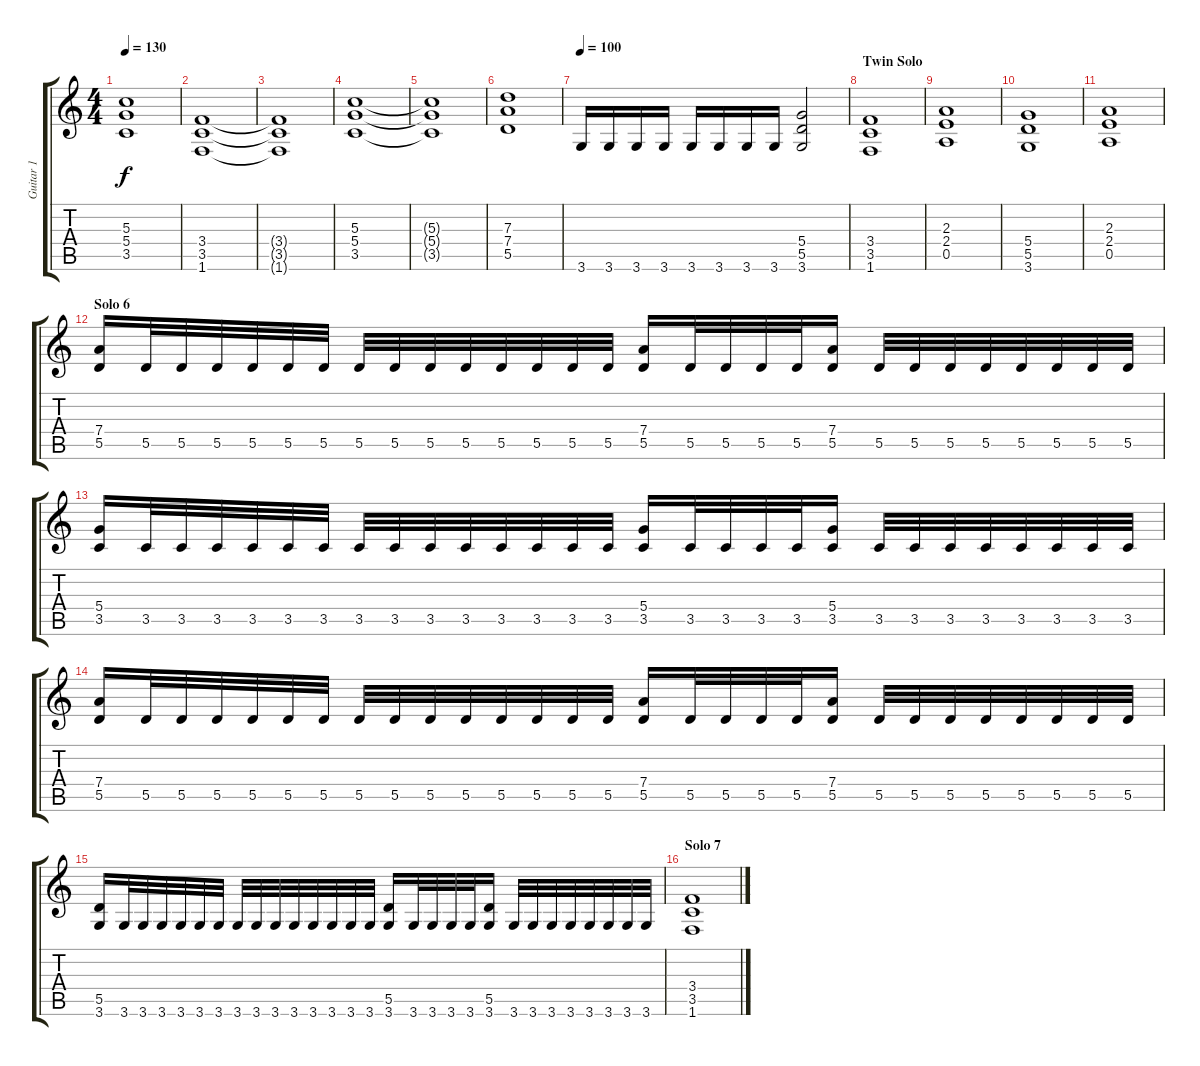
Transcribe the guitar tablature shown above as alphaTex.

\track ("Guitar 1" "Guitar 1") {instrument overdrivenguitar}
\staff {score tabs}
\tuning (E4 B3 G3 D3 A2 E2) {hide}
\ts (4 4)
\tempo 130
\clef g2
\ks c
(5.3{t} 5.4{t} 3.5{t}).1{dy f} |
(3.4 3.5 1.6).1 |
(3.4{t} 3.5{t} 1.6{t}).1 |
(5.3 5.4 3.5).1 |
(5.3{t} 5.4{t} 3.5{t}).1 |
(7.3 7.4 5.5).1 |
\tempo 100
3.6.16 3.6.16 3.6.16 3.6.16 3.6.16 3.6.16 3.6.16 3.6.16 (5.4 5.5 3.6).2 |
\section ("" "Twin Solo")
(3.4 3.5 1.6).1 |
(2.3 2.4 0.5).1 |
(5.4 5.5 3.6).1 |
(2.3 2.4 0.5).1 |
\section ("" "Solo 6")
(7.4 5.5).16 5.5.32 5.5.32 5.5.32 5.5.32 5.5.32 5.5.32 5.5.32 5.5.32 5.5.32 5.5.32 5.5.32 5.5.32 5.5.32 5.5.32 (7.4 5.5).16 5.5.32 5.5.32 5.5.32 5.5.32 (7.4 5.5).16 5.5.32 5.5.32 5.5.32 5.5.32 5.5.32 5.5.32 5.5.32 5.5.32 |
(5.4 3.5).16 3.5.32 3.5.32 3.5.32 3.5.32 3.5.32 3.5.32 3.5.32 3.5.32 3.5.32 3.5.32 3.5.32 3.5.32 3.5.32 3.5.32 (5.4 3.5).16 3.5.32 3.5.32 3.5.32 3.5.32 (5.4 3.5).16 3.5.32 3.5.32 3.5.32 3.5.32 3.5.32 3.5.32 3.5.32 3.5.32 |
(7.4 5.5).16 5.5.32 5.5.32 5.5.32 5.5.32 5.5.32 5.5.32 5.5.32 5.5.32 5.5.32 5.5.32 5.5.32 5.5.32 5.5.32 5.5.32 (7.4 5.5).16 5.5.32 5.5.32 5.5.32 5.5.32 (7.4 5.5).16 5.5.32 5.5.32 5.5.32 5.5.32 5.5.32 5.5.32 5.5.32 5.5.32 |
(5.5 3.6).16 3.6.32 3.6.32 3.6.32 3.6.32 3.6.32 3.6.32 3.6.32 3.6.32 3.6.32 3.6.32 3.6.32 3.6.32 3.6.32 3.6.32 (5.5 3.6).16 3.6.32 3.6.32 3.6.32 3.6.32 (5.5 3.6).16 3.6.32 3.6.32 3.6.32 3.6.32 3.6.32 3.6.32 3.6.32 3.6.32 |
\section ("" "Solo 7")
(3.4 3.5 1.6).1
